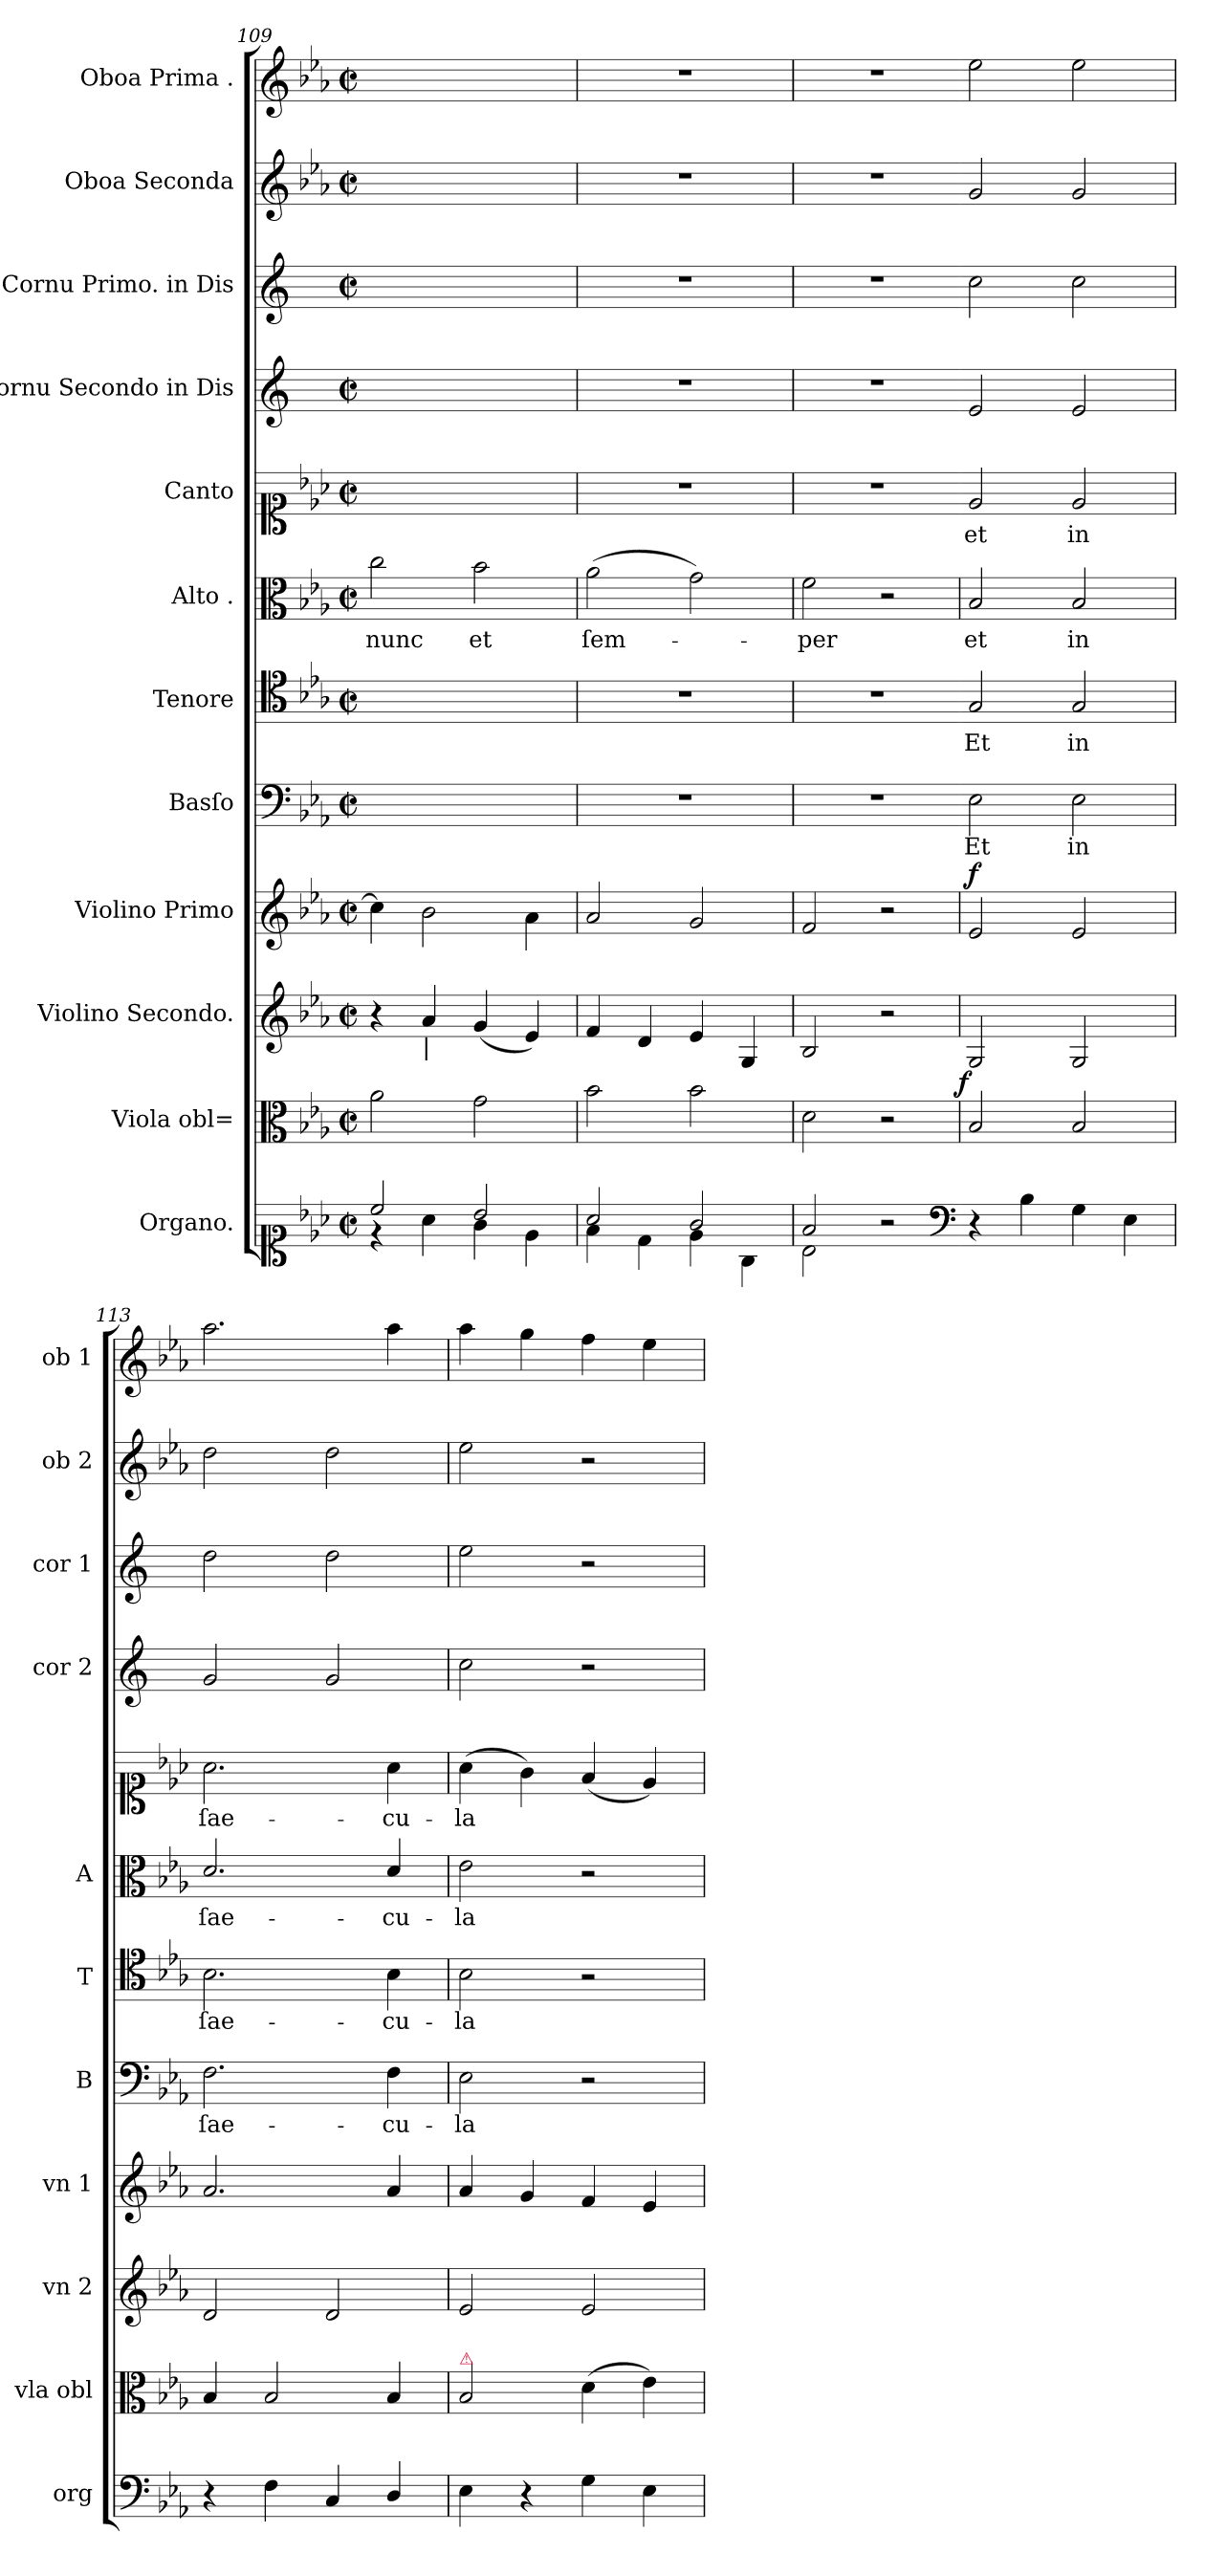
**kern	**kern	**kern	**dynam	**kern	**dynam	**kern	**text	**kern	**text	**kern	**text	**kern	**text	**kern	**kern	**kern	**kern
*part12	*part11	*part10	*part10	*part9	*part9	*part8	*part8	*part7	*part7	*part6	*part6	*part5	*part5	*part4	*part3	*part2	*part1
*staff12	*staff11	*staff10	*staff10	*staff9	*staff9	*staff8	*staff8	*staff7	*staff7	*staff6	*staff6	*staff5	*staff5	*staff4	*staff3	*staff2	*staff1
*I"Organo.	*I"Viola obl=	*I"Violino Secondo.	*	*I"Violino Primo	*	*I"Basſo	*	*I"Tenore	*	*I"Alto .	*	*I"Canto	*	*I"Cornu Secondo in Dis	*I"Cornu Primo. in Dis	*I"Oboa Seconda	*I"Oboa Prima .
*I'org	*I'vla obl	*I'vn 2	*	*I'vn 1	*	*I'B	*	*I'T	*	*I'A	*	*	*	*I'cor 2	*I'cor 1	*I'ob 2	*I'ob 1
*clefC1	*clefC3	*clefG2	*	*clefG2	*	*clefF4	*	*clefC4	*	*clefC3	*	*clefC1	*	*clefG2	*clefG2	*clefG2	*clefG2
*	*	*	*	*	*	*	*	*	*	*	*	*	*	*ITrd5c9	*ITrd5c9	*	*
*k[b-e-a-]	*k[b-e-a-]	*k[b-e-a-]	*	*k[b-e-a-]	*	*k[b-e-a-]	*	*k[b-e-a-]	*	*k[b-e-a-]	*	*k[b-e-a-]	*	*k[b-e-a-]	*k[b-e-a-]	*k[b-e-a-]	*k[b-e-a-]
*E-:	*E-:	*E-:	*	*E-:	*	*E-:	*	*E-:	*	*E-:	*	*E-:	*	*	*	*E-:	*E-:
*M2/2	*M2/2	*M2/2	*	*M2/2	*	*M2/2	*	*M2/2	*	*M2/2	*	*M2/2	*	*M2/2	*M2/2	*M2/2	*M2/2
*met(c|)	*met(c|)	*met(c|)	*	*met(c|)	*	*met(c|)	*	*met(c|)	*	*met(c|)	*	*met(c|)	*	*met(c|)	*met(c|)	*met(c|)	*met(c|)
=109	=109	=109	=109	=109	=109	=109	=109	=109	=109	=109	=109	=109	=109	=109	=109	=109	=109
*^	*	*	*	*	*	*	*	*	*	*	*	*	*	*	*	*	*
2cc/	4r	2a-\	4r	.	4cc\]	.	1ryy	.	1ryy	.	2cc\	nunc	1ryy	.	1ryy	1ryy	1ryy	1ryy
!	!	!	!LO:TX:b:t=|	!	!	!	!	!	!	!	!	!	!	!	!	!	!	!
.	4a-\	.	4a-/	.	2b-\	.	.	.	.	.	.	.	.	.	.	.	.	.
2b-/	4g\	2g\	(4g/	.	.	.	.	.	.	.	2b-\	et	.	.	.	.	.	.
.	4e-\	.	4e-/)	.	4a-\	.	.	.	.	.	.	.	.	.	.	.	.	.
=110	=110	=110	=110	=110	=110	=110	=110	=110	=110	=110	=110	=110	=110	=110	=110	=110	=110	=110
2a-/	4f\	2b-\	4f/	.	2a-/	.	1r	.	1r	.	(2a-\	ſem-	1r	.	1r	1r	1r	1r
.	4d\	.	4d/	.	.	.	.	.	.	.	.	.	.	.	.	.	.	.
2g/	4e-\	2b-\	4e-/	.	2g/	.	.	.	.	.	2g\)	.	.	.	.	.	.	.
.	4G\	.	4G/	.	.	.	.	.	.	.	.	.	.	.	.	.	.	.
=111	=111	=111	=111	=111	=111	=111	=111	=111	=111	=111	=111	=111	=111	=111	=111	=111	=111	=111
2f/	2B-\	2d\	2B-/	.	2f/	.	1r	.	1r	.	2f\	-per	1r	.	1r	1r	1r	1r
2r	2ryy	2r	2r	.	2r	.	.	.	.	.	2r	.	.	.	.	.	.	.
*v	*v	*	*	*	*	*	*	*	*	*	*	*	*	*	*	*	*	*
*clefF4	*	*	*	*	*	*	*	*	*	*	*	*	*	*	*	*	*
=112-	=112	=112	=112	=112	=112	=112	=112	=112	=112	=112	=112	=112	=112	=112	=112	=112	=112
*^	*	*	*	*	*	*	*	*	*	*	*	*	*	*	*	*	*
!	!	!	!	!LO:DY:b:rj	!	!LO:DY:a	!	!	!	!	!	!	!	!	!	!	!	!
*v	*v	*	*	*	*	*	*	*	*	*	*	*	*	*	*	*	*	*
4r	2B-/	2G/	f	2e-/	f	2E-\	Et	2G/	Et	2B-/	et	2e-/	et	2G/	2e-\	2g/	2ee-\
4B-\	.	.	.	.	.	.	.	.	.	.	.	.	.	.	.	.	.
4G\	2B-/	2G/	.	2e-/	.	2E-\	in	2G/	in	2B-/	in	2e-/	in	2G/	2e-\	2g/	2ee-\
4E-\	.	.	.	.	.	.	.	.	.	.	.	.	.	.	.	.	.
=113	=113	=113	=113	=113	=113	=113	=113	=113	=113	=113	=113	=113	=113	=113	=113	=113	=113
4r	4B-/	2d/	.	2.a-/	.	2.F\	ſae-	2.B-\	ſae-	2.d/	ſae-	2.a-\	ſae-	2B-/	2f\	2dd\	2.aa-\
4F\	2B-/	.	.	.	.	.	.	.	.	.	.	.	.	.	.	.	.
4C/	.	2d/	.	.	.	.	.	.	.	.	.	.	.	2B-/	2f\	2dd\	.
4D/	4B-/	.	.	4a-/	.	4F\	-cu-	4B-\	-cu-	4d/	-cu-	4a-\	-cu-	.	.	.	4aa-\
=114	=114	=114	=114	=114	=114	=114	=114	=114	=114	=114	=114	=114	=114	=114	=114	=114	=114
!	!LO:TX:a:color=crimson:t=⚠	!	!	!	!	!	!	!	!	!	!	!	!	!	!	!	!
4E-\	2B-/	2e-/	.	4a-/	.	2E-\	-la	2B-\	-la	2e-\	-la	(4a-\	-la	2e-\	2g\	2ee-\	4aa-\
4r	.	.	.	4g/	.	.	.	.	.	.	.	4g\)	.	.	.	.	4gg\
4G\	(4d\	2e-/	.	4f/	.	2r	.	2r	.	2r	.	(4f/	.	2r	2r	2r	4ff\
4E-\	4e-\)	.	.	4e-/	.	.	.	.	.	.	.	4e-/)	.	.	.	.	4ee-\
=	=	=	=	=	=	=	=	=	=	=	=	=	=	=	=	=	=
*-	*-	*-	*-	*-	*-	*-	*-	*-	*-	*-	*-	*-	*-	*-	*-	*-	*-
